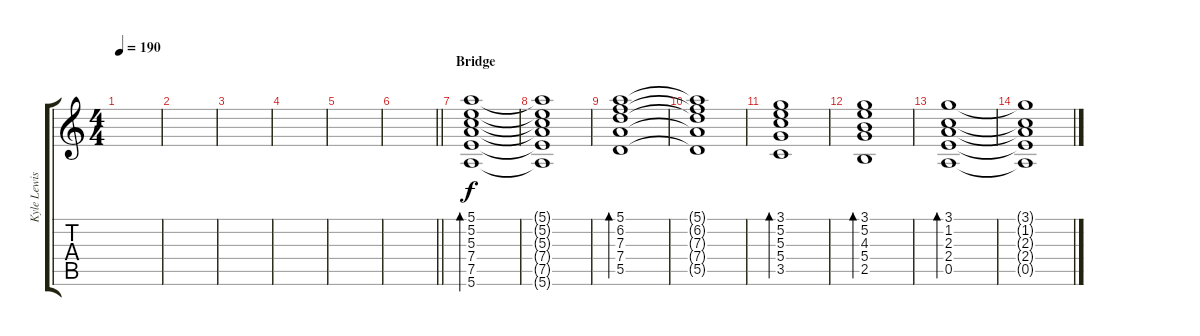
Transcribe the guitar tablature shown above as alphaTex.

\track ("Kyle Lewis - Guitar" "Kyle Lewis") {instrument electricguitarclean}
\staff {score tabs}
\tuning (E4 B3 G3 D3 A2 E2) {hide}
\ts (4 4)
\tempo 190
\clef g2
\ks c
|
|
|
|
|
\barLineRight lightlight
|
\section ("" "Bridge")
(5.1 5.2 5.3 7.4 7.5 5.6).1{bd 120} |
(5.1{t} 5.2{t} 5.3{t} 7.4{t} 7.5{t} 5.6{t}).1 |
(5.1 6.2 7.3 7.4 5.5).1{bd 120} |
(5.1{t} 6.2{t} 7.3{t} 7.4{t} 5.5{t}).1 |
(3.1 5.2 5.3 5.4 3.5).1{bd 120} |
(3.1 5.2 4.3 5.4 2.5).1{bd 120} |
(3.1 1.2 2.3 2.4 0.5).1{bd 120} |
(3.1{t} 1.2{t} 2.3{t} 2.4{t} 0.5{t}).1
